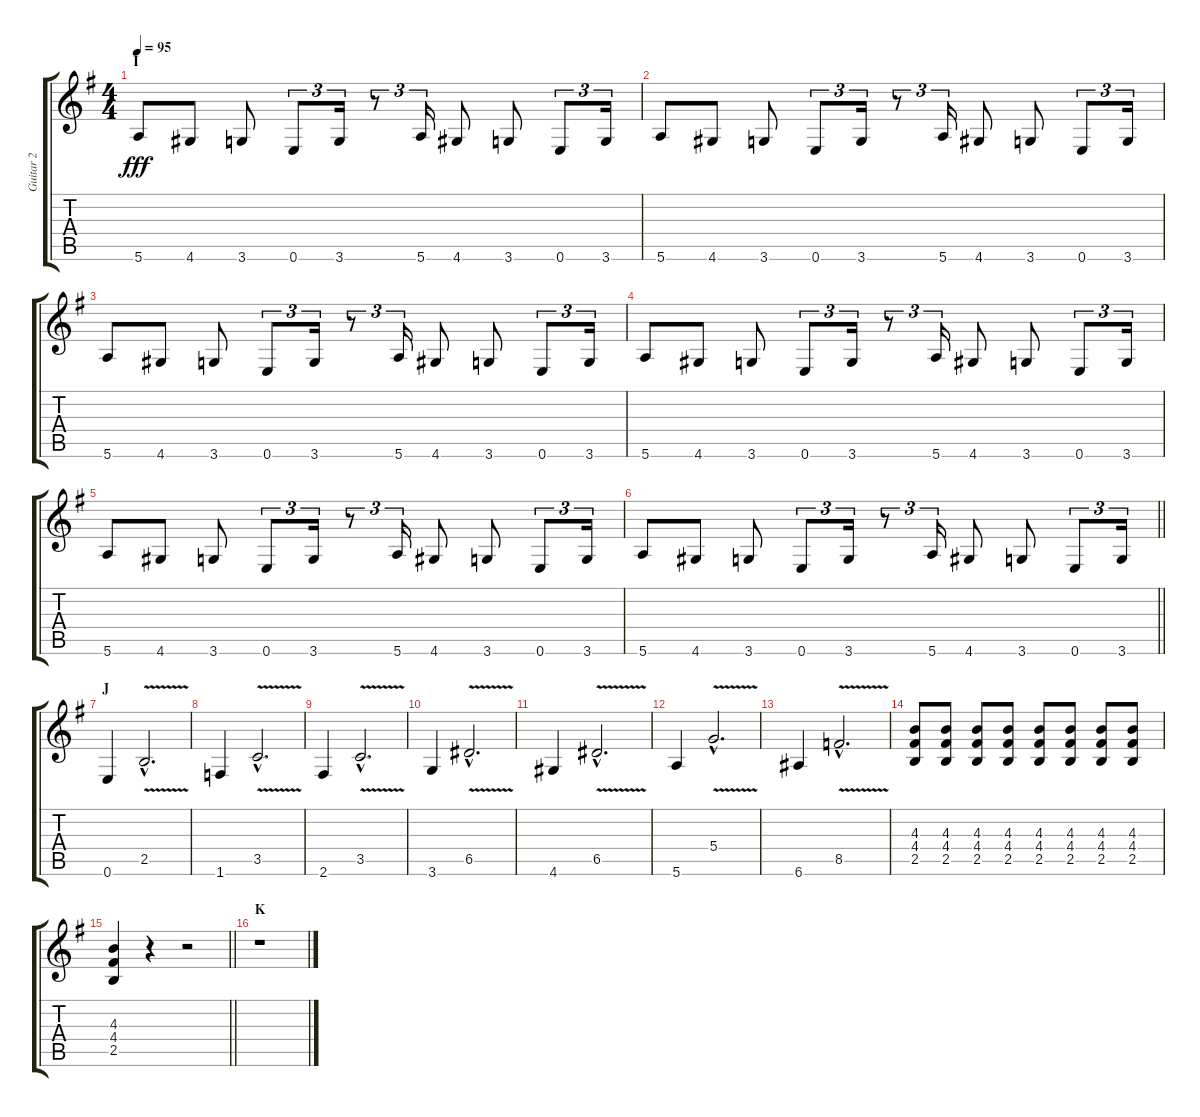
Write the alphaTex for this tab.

\track ("Guitar 2" "Guitar 2") {instrument distortionguitar}
\staff {score tabs}
\tuning (E4 B3 G3 D3 A2 E2) {hide}
\ts (4 4)
\section ("" "I")
\tempo 95
\clef g2
\ks g
5.6.8{dy fff} 4.6.8 3.6.8 0.6.8{tu (3 2)} 3.6.16{tu (3 2)} r.8{tu (3 2)} 5.6.16{tu (3 2)} 4.6.8 3.6.8 0.6.8{tu (3 2)} 3.6.16{tu (3 2)} |
5.6.8 4.6.8 3.6.8 0.6.8{tu (3 2)} 3.6.16{tu (3 2)} r.8{tu (3 2)} 5.6.16{tu (3 2)} 4.6.8 3.6.8 0.6.8{tu (3 2)} 3.6.16{tu (3 2)} |
5.6.8 4.6.8 3.6.8 0.6.8{tu (3 2)} 3.6.16{tu (3 2)} r.8{tu (3 2)} 5.6.16{tu (3 2)} 4.6.8 3.6.8 0.6.8{tu (3 2)} 3.6.16{tu (3 2)} |
5.6.8 4.6.8 3.6.8 0.6.8{tu (3 2)} 3.6.16{tu (3 2)} r.8{tu (3 2)} 5.6.16{tu (3 2)} 4.6.8 3.6.8 0.6.8{tu (3 2)} 3.6.16{tu (3 2)} |
5.6.8 4.6.8 3.6.8 0.6.8{tu (3 2)} 3.6.16{tu (3 2)} r.8{tu (3 2)} 5.6.16{tu (3 2)} 4.6.8 3.6.8 0.6.8{tu (3 2)} 3.6.16{tu (3 2)} |
\barLineRight lightlight
5.6.8 4.6.8 3.6.8 0.6.8{tu (3 2)} 3.6.16{tu (3 2)} r.8{tu (3 2)} 5.6.16{tu (3 2)} 4.6.8 3.6.8 0.6.8{tu (3 2)} 3.6.16{tu (3 2)} |
\section ("" "J")
0.6.4 2.5{v hac}.2{d} |
1.6.4 3.5{v hac}.2{d} |
2.6.4 3.5{v hac}.2{d} |
3.6.4 6.5{v hac}.2{d} |
4.6.4 6.5{v hac}.2{d} |
5.6.4 5.4{v hac}.2{d} |
6.6.4 8.5{v hac}.2{d} |
(4.3 4.4 2.5).8 (4.3 4.4 2.5).8 (4.3 4.4 2.5).8 (4.3 4.4 2.5).8 (4.3 4.4 2.5).8 (4.3 4.4 2.5).8 (4.3 4.4 2.5).8 (4.3 4.4 2.5).8 |
\barLineRight lightlight
(4.3 4.4 2.5).4 r.4 r.2 |
\section ("" "K")
r.1
